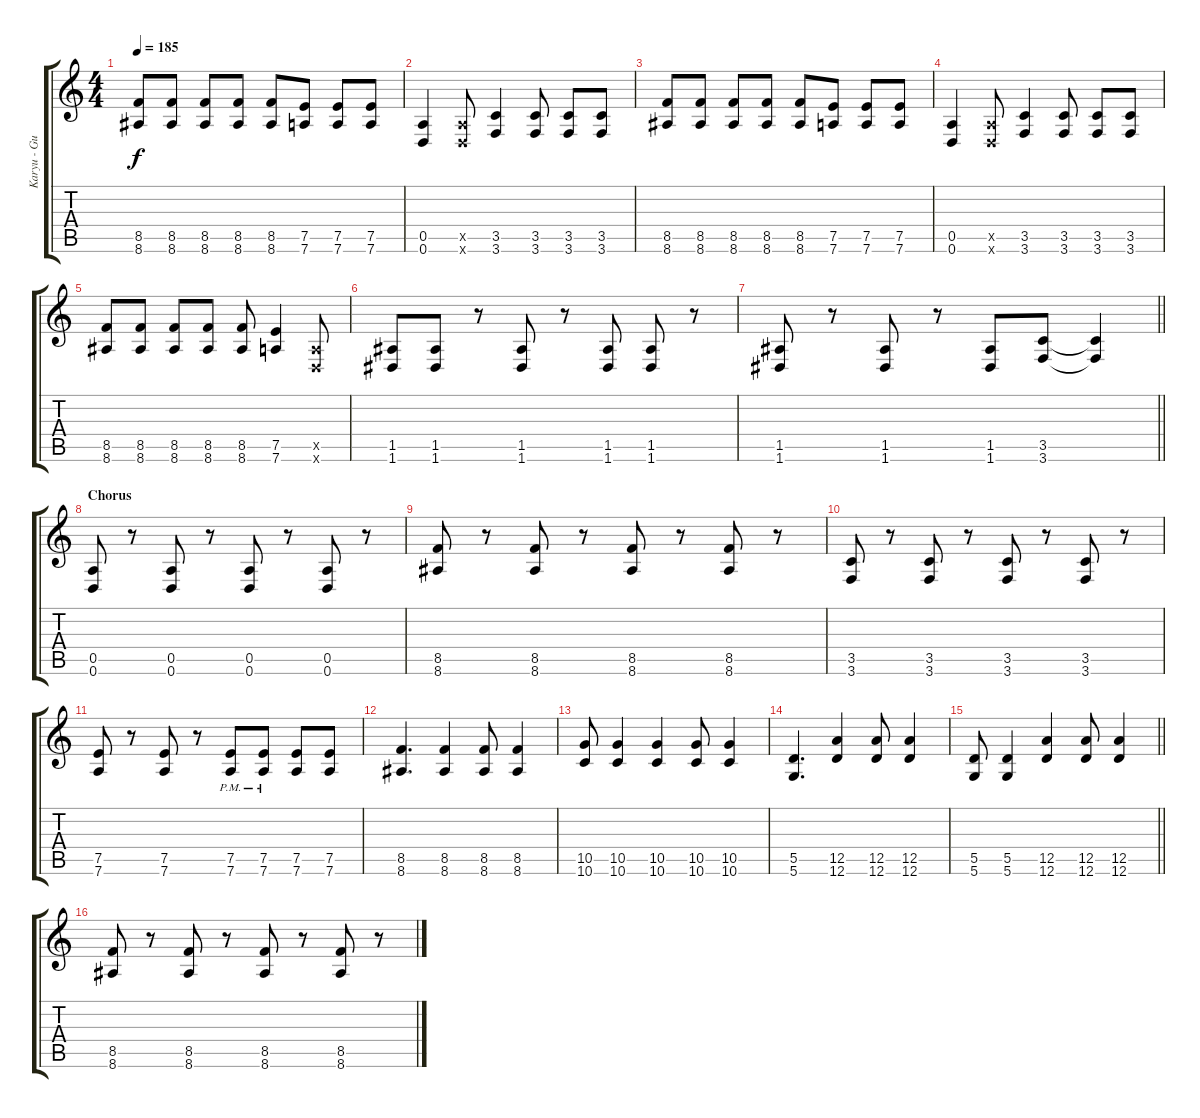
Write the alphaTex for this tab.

\track ("Karyu - Guitar 2" "Karyu - Gu") {instrument distortionguitar}
\staff {score tabs}
\tuning (E4 B3 G3 D3 A2 D2) {hide}
\ts (4 4)
\tempo 185
\clef g2
\ks c
(8.5 8.6).8{dy f} (8.5 8.6).8 (8.5 8.6).8 (8.5 8.6).8 (8.5 8.6).8 (7.5 7.6).8 (7.5 7.6).8 (7.5 7.6).8 |
(0.5 0.6).4 (0.5{x} 0.6{x}).8 (3.5 3.6).4 (3.5 3.6).8 (3.5 3.6).8 (3.5 3.6).8 |
(8.5 8.6).8 (8.5 8.6).8 (8.5 8.6).8 (8.5 8.6).8 (8.5 8.6).8 (7.5 7.6).8 (7.5 7.6).8 (7.5 7.6).8 |
(0.5 0.6).4 (0.5{x} 0.6{x}).8 (3.5 3.6).4 (3.5 3.6).8 (3.5 3.6).8 (3.5 3.6).8 |
(8.5 8.6).8 (8.5 8.6).8 (8.5 8.6).8 (8.5 8.6).8 (8.5 8.6).8 (7.5 7.6).4 (0.5{x} 0.6{x}).8 |
(1.5 1.6).8 (1.5 1.6).8 r.8 (1.5 1.6).8 r.8 (1.5 1.6).8 (1.5 1.6).8 r.8 |
\barLineRight lightlight
(1.5 1.6).8 r.8 (1.5 1.6).8 r.8 (1.5 1.6).8 (3.5 3.6).8 (3.5{t} 3.6{t}).4 |
\section ("" "Chorus")
(0.5 0.6).8 r.8 (0.5 0.6).8 r.8 (0.5 0.6).8 r.8 (0.5 0.6).8 r.8 |
(8.5 8.6).8 r.8 (8.5 8.6).8 r.8 (8.5 8.6).8 r.8 (8.5 8.6).8 r.8 |
(3.5 3.6).8 r.8 (3.5 3.6).8 r.8 (3.5 3.6).8 r.8 (3.5 3.6).8 r.8 |
(7.5 7.6).8 r.8 (7.5 7.6).8 r.8 (7.5{pm} 7.6{pm}).8 (7.5 7.6{pm}).8 (7.5 7.6).8 (7.5 7.6).8 |
(8.5 8.6).4{d} (8.5 8.6).4 (8.5 8.6).8 (8.5 8.6).4 |
(10.5 10.6).8 (10.5 10.6).4 (10.5 10.6).4 (10.5 10.6).8 (10.5 10.6).4 |
(5.5 5.6).4{d} (12.5 12.6).4 (12.5 12.6).8 (12.5 12.6).4 |
\barLineRight lightlight
(5.5 5.6).8 (5.5 5.6).4 (12.5 12.6).4 (12.5 12.6).8 (12.5 12.6).4 |
\section ("" "")
(8.5 8.6).8 r.8 (8.5 8.6).8 r.8 (8.5 8.6).8 r.8 (8.5 8.6).8 r.8
